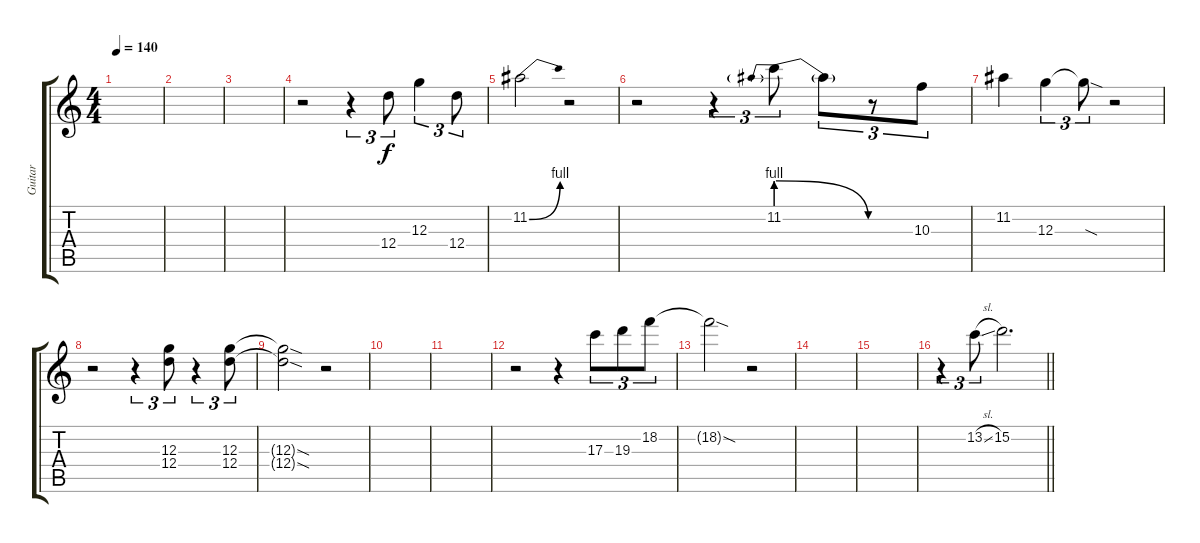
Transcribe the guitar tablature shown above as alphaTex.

\track ("Guitar" "Guitar") {instrument distortionguitar}
\staff {score tabs}
\tuning (E4 B3 G3 D3 G2 D2) {hide}
\ts (4 4)
\tempo 140
\clef g2
\ks c
|
|
|
r.2 r.4{tu (3 2)} 12.4.8{tu (3 2)} 12.3.4{tu (3 2)} 12.4.8{tu (3 2)} |
11.2{be (bend 0 0 60 4)}.2 r.2 |
r.2 r.4{tu (3 2)} 11.2{be (prebendrelease 0 4 60 0)}.8{tu (3 2)} 11.2{t}.8{tu (3 2)} r.8{tu (3 2)} 10.3.8{tu (3 2)} |
11.2.4 12.3.4{tu (3 2)} 12.3{sod t}.8{tu (3 2)} r.2 |
r.2 r.4{tu (3 2)} (12.3 12.4).8{tu (3 2)} r.4{tu (3 2)} (12.3 12.4).8{tu (3 2)} |
(12.3{sod t} 12.4{sod t}).2 r.2 |
|
|
r.2 r.4 17.3.8{tu (3 2)} 19.3.8{tu (3 2)} 18.2.8{tu (3 2)} |
18.2{sod t}.2 r.2 |
|
|
\barLineRight lightlight
r.4{tu (3 2)} 13.2{sl}.8{tu (3 2)} 15.2.2{d}
